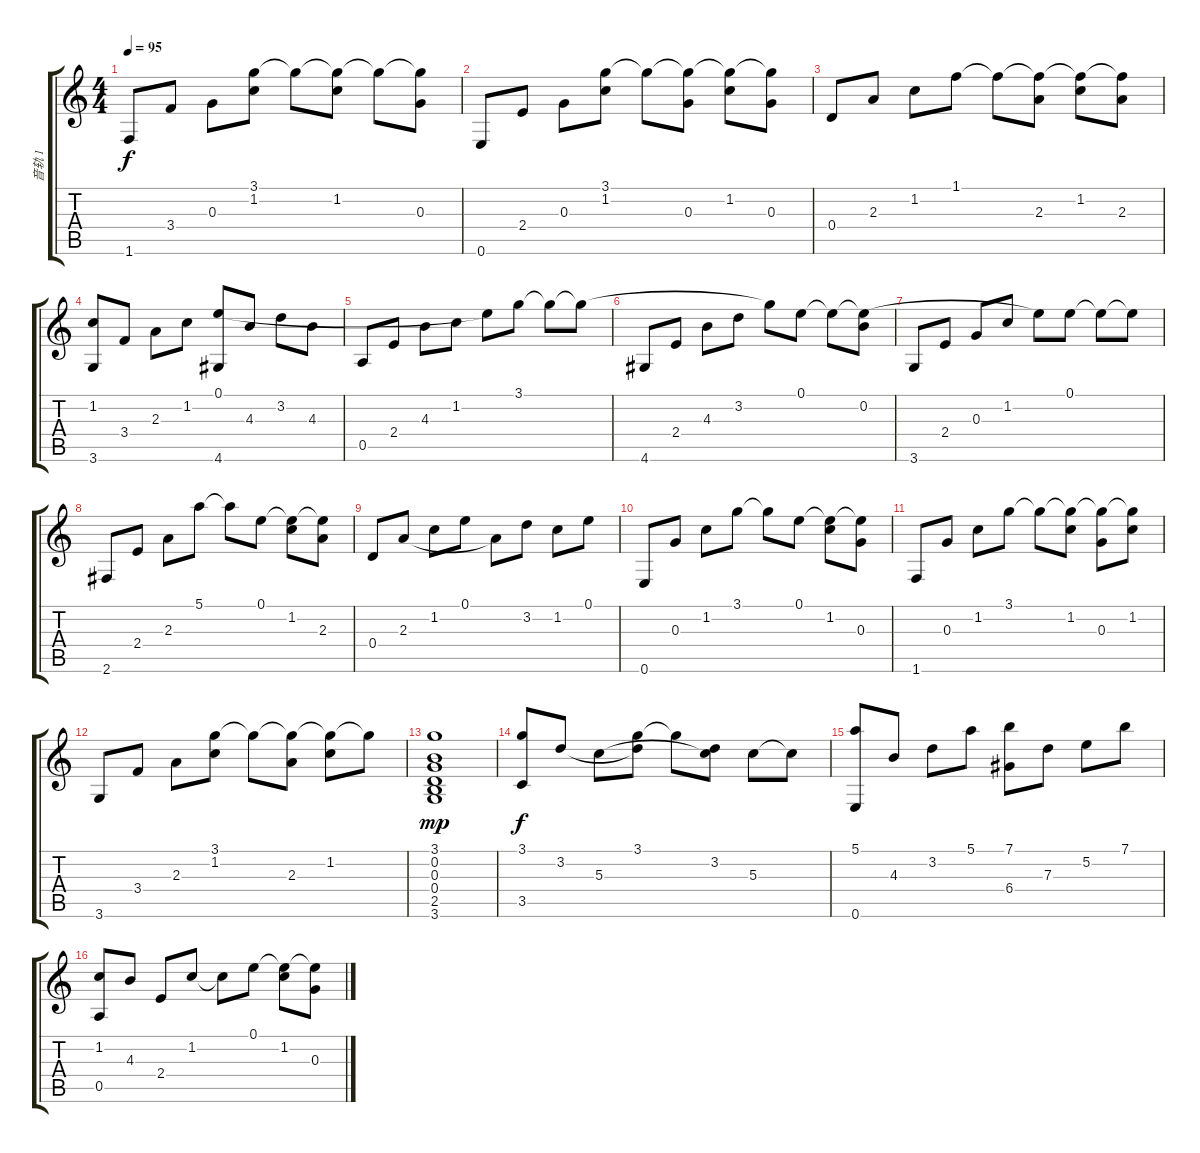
\track ("音轨 1" "音轨 1") {instrument acousticguitarsteel}
\staff {score tabs}
\tuning (E4 B3 G3 D3 A2 E2) {hide}
\ts (4 4)
\tempo 95
\clef g2
\ks c
1.6.8{dy f} 3.4.8 0.3.8 (3.1 1.2).8 3.1{t}.8 (3.1{t} 1.2).8 3.1{t}.8 (3.1{t} 0.3).8 |
0.6.8 2.4.8 0.3.8 (3.1 1.2).8 3.1{t}.8 (3.1{t} 0.3).8 (3.1{t} 1.2).8 (3.1{t} 0.3).8 |
0.4.8 2.3.8 1.2.8 1.1.8 1.1{t}.8 (1.1{t} 2.3).8 (1.1{t} 1.2).8 (1.1{t} 2.3).8 |
(1.2 3.6).8 3.4.8 2.3.8 1.2.8 (0.1 4.6).8 4.3.8 3.2.8 4.3.8 |
0.5.8 2.4.8 4.3.8 1.2.8 0.1{t}.8 3.1.8 3.1{t}.8 3.1{t}.8 |
4.6.8 2.4.8 4.3.8 3.2.8 3.1{t}.8 0.1.8 0.1{t}.8 (0.1{t} 0.2).8 |
3.6.8 2.4.8 0.3.8 1.2.8 0.1{t}.8 0.1.8 0.1{t}.8 0.1{t}.8 |
2.6.8 2.4.8 2.3.8 5.1.8 5.1{t}.8 0.1.8 (0.1{t} 1.2).8 (0.1{t} 2.3).8 |
0.4.8 2.3.8 1.2.8 0.1.8 2.3{t}.8 3.2.8 1.2.8 0.1.8 |
0.6.8 0.3.8 1.2.8 3.1.8 3.1{t}.8 0.1.8 (0.1{t} 1.2).8 (0.1{t} 0.3).8 |
1.6.8 0.3.8 1.2.8 3.1.8 3.1{t}.8 (3.1{t} 1.2).8 (3.1{t} 0.3).8 (3.1{t} 1.2).8 |
3.6.8 3.4.8 2.3.8 (3.1 1.2).8 3.1{t}.8 (3.1{t} 2.3).8 (3.1{t} 1.2).8 3.1{t}.8 |
(3.1 0.2 0.3 0.4 2.5 3.6).1{dy mp} |
(3.1 3.5).8{dy f} 3.2.8 5.3.8 (3.1 3.2{t}).8 3.1{t}.8 (3.2 5.3{t}).8 5.3.8 5.3{t}.8 |
(5.1 0.6).8 4.3.8 3.2.8 5.1.8 (7.1 6.4).8 7.3.8 5.2.8 7.1.8 |
(1.2 0.5).8 4.3.8 2.4.8 1.2.8 1.2{t}.8 0.1.8 (0.1{t} 1.2).8 (0.1{t} 0.3).8
